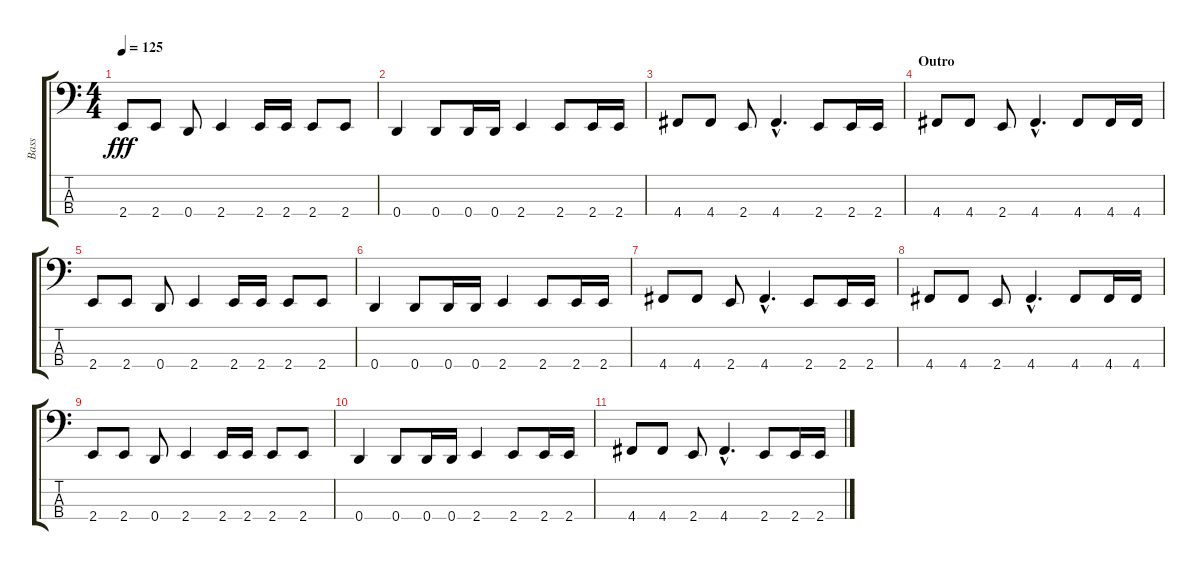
\track ("Bass" "Bass") {instrument electricbasspick}
\staff {score tabs}
\tuning (G2 D2 A1 D1) {hide}
\ts (4 4)
\tempo 125
\clef f4
\ks c
2.4.8{dy fff} 2.4.8 0.4.8 2.4.4 2.4.16 2.4.16 2.4.8 2.4.8 |
0.4.4 0.4.8 0.4.16 0.4.16 2.4.4 2.4.8 2.4.16 2.4.16 |
4.4.8 4.4.8 2.4.8 4.4{hac}.4{d} 2.4.8 2.4.16 2.4.16 |
\section ("" "Outro")
4.4.8 4.4.8 2.4.8 4.4{hac}.4{d} 4.4.8 4.4.16 4.4.16 |
2.4.8 2.4.8 0.4.8 2.4.4 2.4.16 2.4.16 2.4.8 2.4.8 |
0.4.4 0.4.8 0.4.16 0.4.16 2.4.4 2.4.8 2.4.16 2.4.16 |
4.4.8 4.4.8 2.4.8 4.4{hac}.4{d} 2.4.8 2.4.16 2.4.16 |
4.4.8 4.4.8 2.4.8 4.4{hac}.4{d} 4.4.8 4.4.16 4.4.16 |
2.4.8 2.4.8 0.4.8 2.4.4 2.4.16 2.4.16 2.4.8 2.4.8 |
0.4.4 0.4.8 0.4.16 0.4.16 2.4.4 2.4.8 2.4.16 2.4.16 |
4.4.8 4.4.8 2.4.8 4.4{hac}.4{d} 2.4.8 2.4.16 2.4.16
